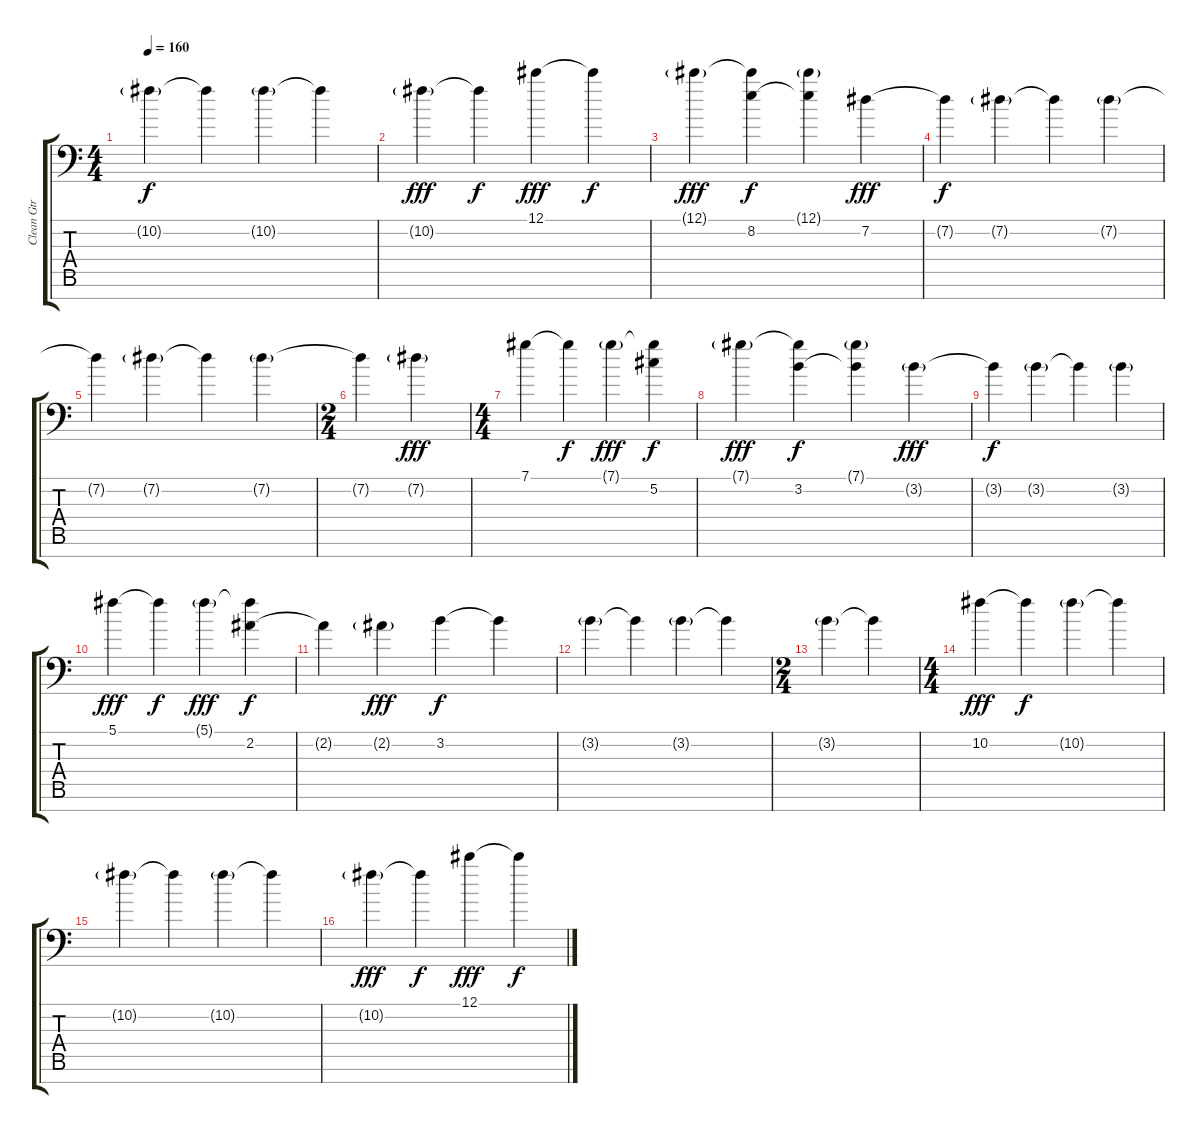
\track ("Clean Gtr 2" "Clean Gtr ") {solo instrument acousticguitarsteel}
\staff {score tabs}
\tuning (Db4 Ab3 Eb3 Db3 Ab2 Eb2 Ab1) {hide}
\ts (4 4)
\tempo 160
\clef f4
\ks c
10.2{g}.4{dy f} 10.2{t}.4 10.2{g}.4 10.2{t}.4 |
10.2{g}.4{dy fff} 10.2{t}.4{dy f} 12.1.4{dy fff} 12.1{t}.4{dy f} |
12.1{g}.4{dy fff} (12.1{t} 8.2).4{dy f} (12.1{g} 8.2{t}).4 7.2.4{dy fff} |
7.2{t}.4{dy f} 7.2{g}.4 7.2{t}.4 7.2{g}.4 |
7.2{t}.4 7.2{g}.4 7.2{t}.4 7.2{g}.4 |
\ts (2 4)
7.2{t}.4 7.2{g}.4{dy fff} |
\ts (4 4)
7.1.4 7.1{t}.4{dy f} 7.1{g}.4{dy fff} (7.1{t} 5.2).4{dy f} |
7.1{g}.4{dy fff} (7.1{t} 3.2).4{dy f} (7.1{g} 3.2{t}).4 3.2{g}.4{dy fff} |
3.2{t}.4{dy f} 3.2{g}.4 3.2{t}.4 3.2{g}.4 |
5.1.4{dy fff} 5.1{t}.4{dy f} 5.1{g}.4{dy fff} (5.1{t} 2.2).4{dy f} |
2.2{t}.4 2.2{g}.4{dy fff} 3.2.4{dy f} 3.2{t}.4 |
3.2{g}.4 3.2{t}.4 3.2{g}.4 3.2{t}.4 |
\ts (2 4)
3.2{g}.4 3.2{t}.4 |
\ts (4 4)
10.2.4{dy fff} 10.2{t}.4{dy f} 10.2{g}.4 10.2{t}.4 |
10.2{g}.4 10.2{t}.4 10.2{g}.4 10.2{t}.4 |
10.2{g}.4{dy fff} 10.2{t}.4{dy f} 12.1.4{dy fff} 12.1{t}.4{dy f}
